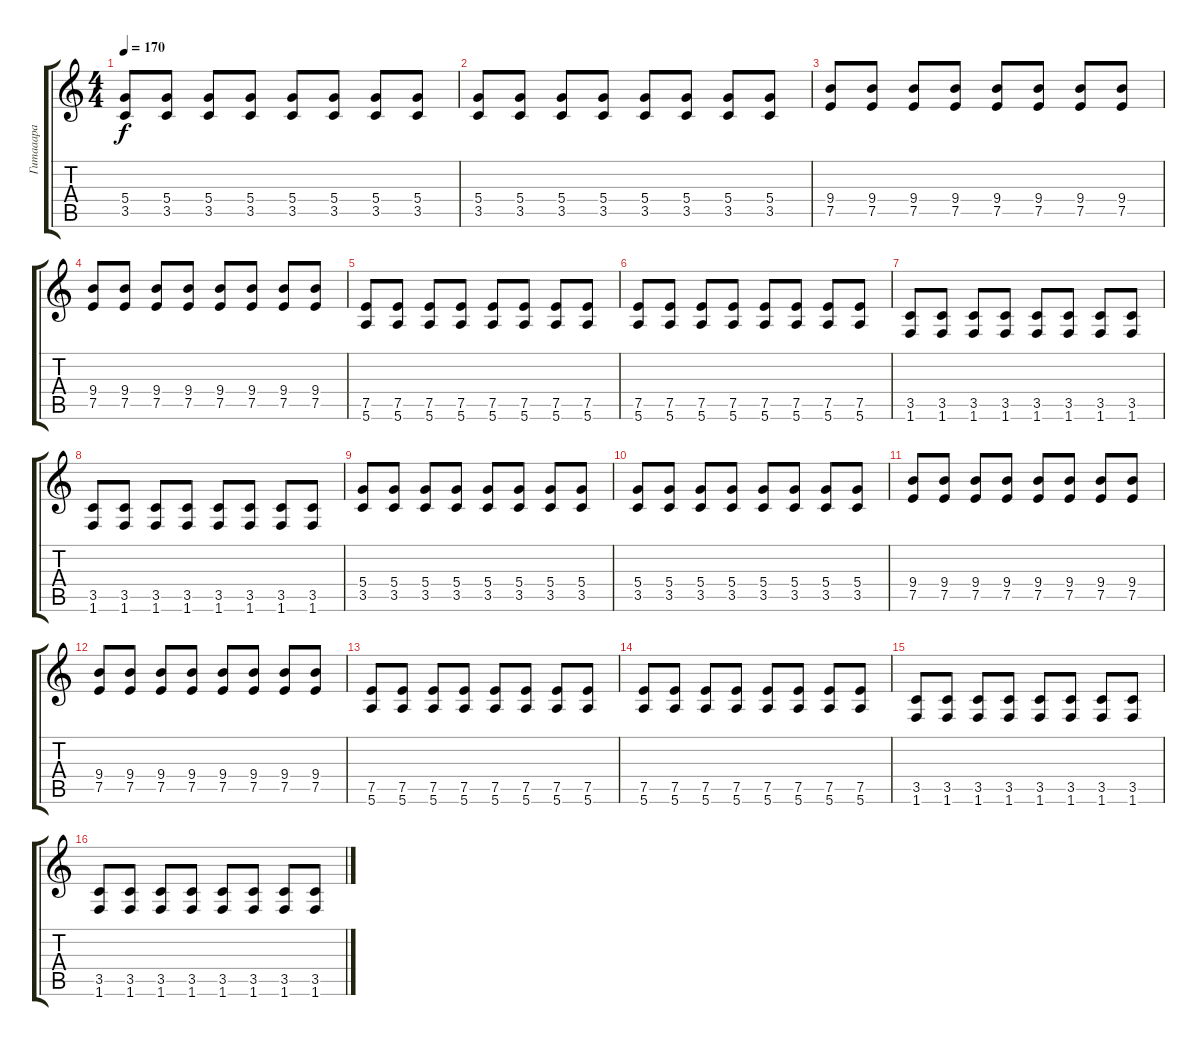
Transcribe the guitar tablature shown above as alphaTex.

\track ("Гитааара" "Гитааара") {instrument distortionguitar}
\staff {score tabs}
\tuning (E4 B3 G3 D3 A2 E2) {hide}
\ts (4 4)
\tempo 170
\clef g2
\ks c
(5.4 3.5).8{dy f} (5.4 3.5).8 (5.4 3.5).8 (5.4 3.5).8 (5.4 3.5).8 (5.4 3.5).8 (5.4 3.5).8 (5.4 3.5).8 |
(5.4 3.5).8 (5.4 3.5).8 (5.4 3.5).8 (5.4 3.5).8 (5.4 3.5).8 (5.4 3.5).8 (5.4 3.5).8 (5.4 3.5).8 |
(9.4 7.5).8 (9.4 7.5).8 (9.4 7.5).8 (9.4 7.5).8 (9.4 7.5).8 (9.4 7.5).8 (9.4 7.5).8 (9.4 7.5).8 |
(9.4 7.5).8 (9.4 7.5).8 (9.4 7.5).8 (9.4 7.5).8 (9.4 7.5).8 (9.4 7.5).8 (9.4 7.5).8 (9.4 7.5).8 |
(7.5 5.6).8 (7.5 5.6).8 (7.5 5.6).8 (7.5 5.6).8 (7.5 5.6).8 (7.5 5.6).8 (7.5 5.6).8 (7.5 5.6).8 |
(7.5 5.6).8 (7.5 5.6).8 (7.5 5.6).8 (7.5 5.6).8 (7.5 5.6).8 (7.5 5.6).8 (7.5 5.6).8 (7.5 5.6).8 |
(3.5 1.6).8 (3.5 1.6).8 (3.5 1.6).8 (3.5 1.6).8 (3.5 1.6).8 (3.5 1.6).8 (3.5 1.6).8 (3.5 1.6).8 |
(3.5 1.6).8 (3.5 1.6).8 (3.5 1.6).8 (3.5 1.6).8 (3.5 1.6).8 (3.5 1.6).8 (3.5 1.6).8 (3.5 1.6).8 |
(5.4 3.5).8 (5.4 3.5).8 (5.4 3.5).8 (5.4 3.5).8 (5.4 3.5).8 (5.4 3.5).8 (5.4 3.5).8 (5.4 3.5).8 |
(5.4 3.5).8 (5.4 3.5).8 (5.4 3.5).8 (5.4 3.5).8 (5.4 3.5).8 (5.4 3.5).8 (5.4 3.5).8 (5.4 3.5).8 |
(9.4 7.5).8 (9.4 7.5).8 (9.4 7.5).8 (9.4 7.5).8 (9.4 7.5).8 (9.4 7.5).8 (9.4 7.5).8 (9.4 7.5).8 |
(9.4 7.5).8 (9.4 7.5).8 (9.4 7.5).8 (9.4 7.5).8 (9.4 7.5).8 (9.4 7.5).8 (9.4 7.5).8 (9.4 7.5).8 |
(7.5 5.6).8 (7.5 5.6).8 (7.5 5.6).8 (7.5 5.6).8 (7.5 5.6).8 (7.5 5.6).8 (7.5 5.6).8 (7.5 5.6).8 |
(7.5 5.6).8 (7.5 5.6).8 (7.5 5.6).8 (7.5 5.6).8 (7.5 5.6).8 (7.5 5.6).8 (7.5 5.6).8 (7.5 5.6).8 |
(3.5 1.6).8 (3.5 1.6).8 (3.5 1.6).8 (3.5 1.6).8 (3.5 1.6).8 (3.5 1.6).8 (3.5 1.6).8 (3.5 1.6).8 |
(3.5 1.6).8 (3.5 1.6).8 (3.5 1.6).8 (3.5 1.6).8 (3.5 1.6).8 (3.5 1.6).8 (3.5 1.6).8 (3.5 1.6).8
